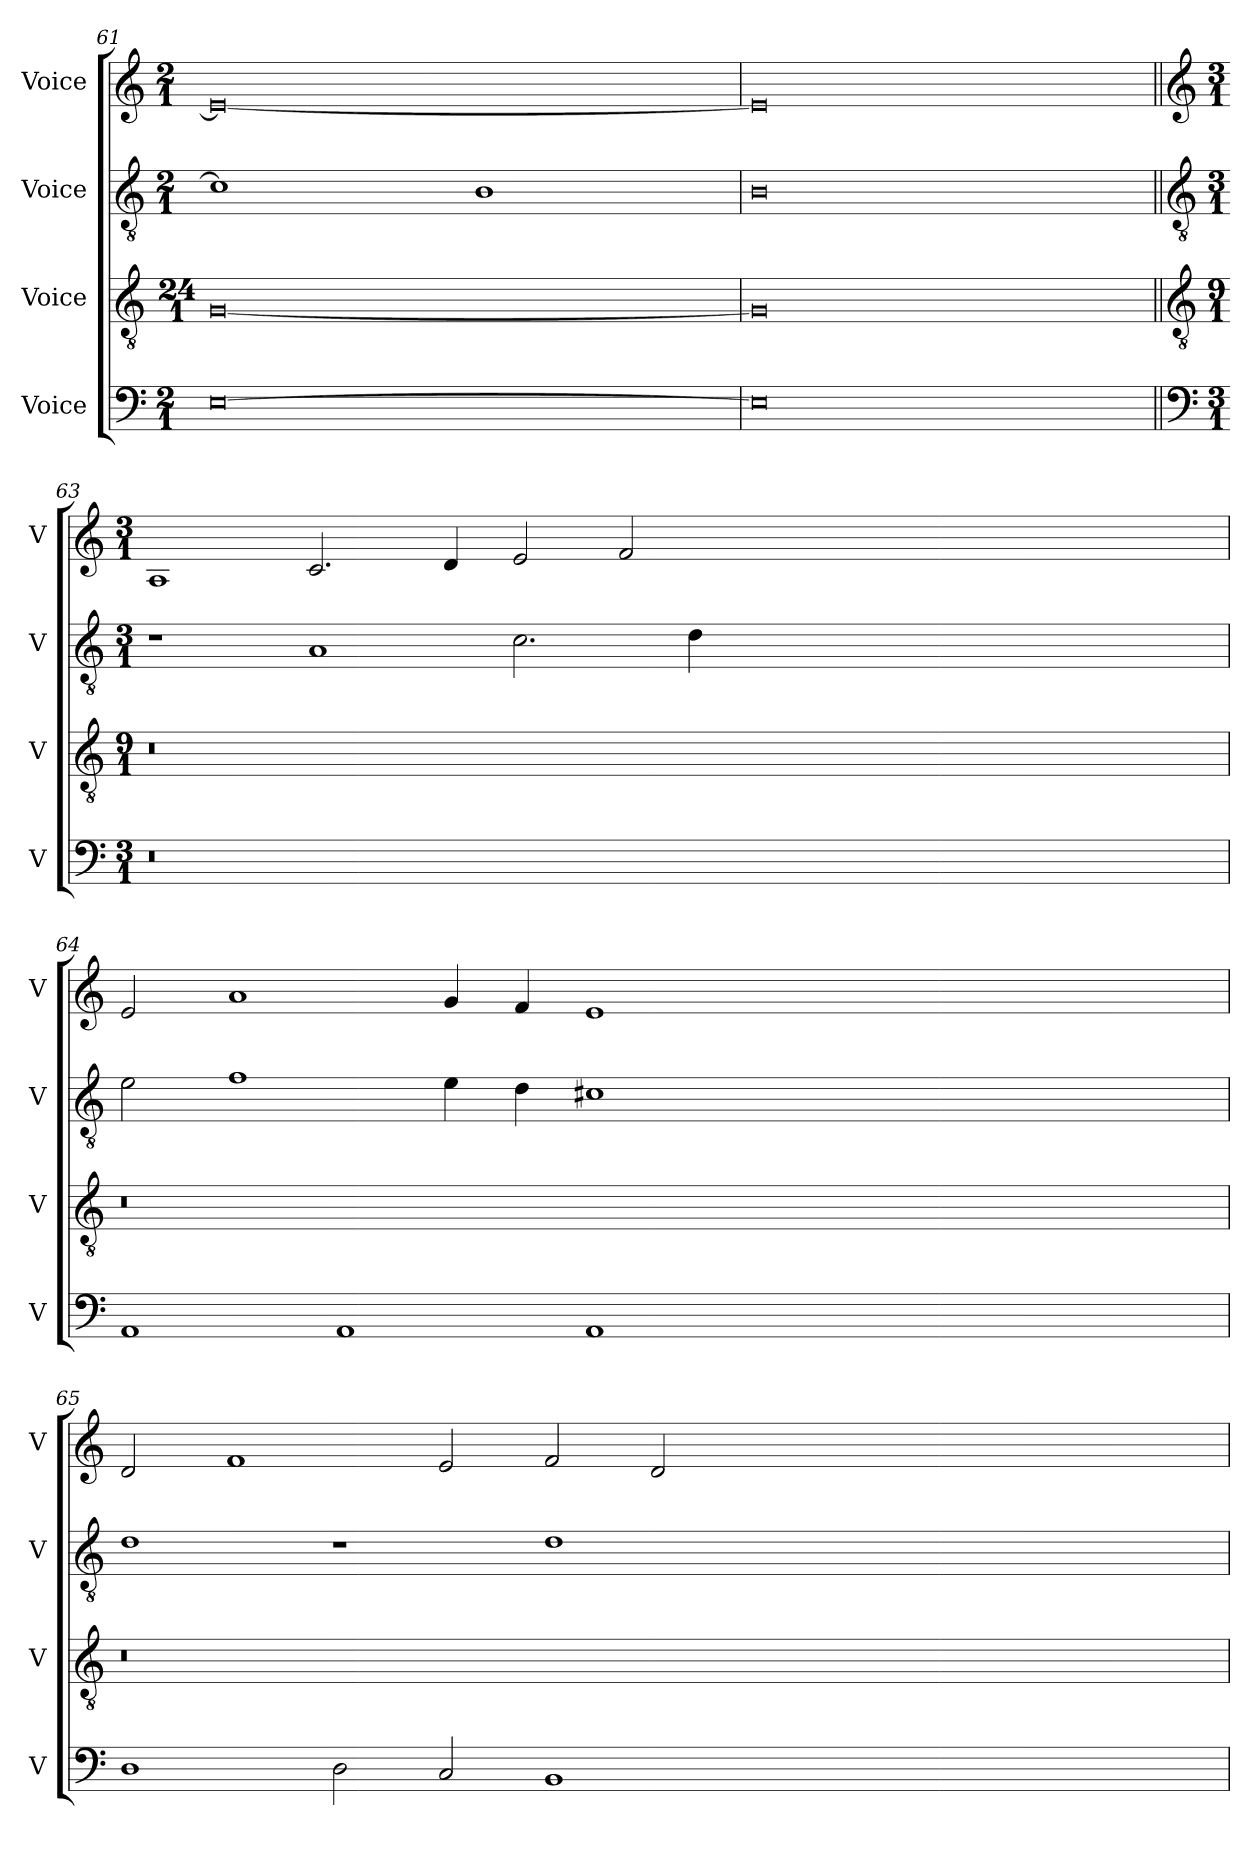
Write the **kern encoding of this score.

**kern	**kern	**kern	**kern
*part4	*part3	*part2	*part1
*staff4	*staff3	*staff2	*staff1
*I"Voice	*I"Voice	*I"Voice	*I"Voice
*I'V	*I'V	*I'V	*I'V
*clefF4	*clefGv2	*clefGv2	*clefG2
*k[]	*k[]	*k[]	*k[]
*M2/1	*M24/1	*M2/1	*M2/1
=61	=61	=61	=61
[0E	[0G	1c]	0e_
.	.	1B	.
=62	=62	=62	=62
0E]	0G]	0B	0e]
!!LO:LB:g=z
=63||	=63||	=63||	=63||
*clefF4	*clefGv2	*clefGv2	*clefG2
*M3/1	*M9/1	*M3/1	*M3/1
0.r	0.r	1r	1A
.	.	1A	2.c/
.	.	.	4d/
.	.	2.c\	2e/
.	.	.	2f/
.	.	4d\	.
00.ryy	00.ryy	00.ryy	00.ryy
!!LO:LB:g=z
=64	=64	=64	=64
1AA	0.r	2e\	2e/
.	.	1f	1a
1AA	.	.	.
.	.	4e\	4g/
.	.	4d\	4f/
1AA	.	1c#X	1e
00.ryy	00.ryy	00.ryy	00.ryy
!!LO:PB:g=z
=65	=65	=65	=65
1D	0.r	1d	2d/
.	.	.	1f
2D\	.	1r	.
2C/	.	.	2e/
1BB	.	1d	2f/
.	.	.	2d/
00.ryy	00.ryy	00.ryy	00.ryy
=	=	=	=
*-	*-	*-	*-
